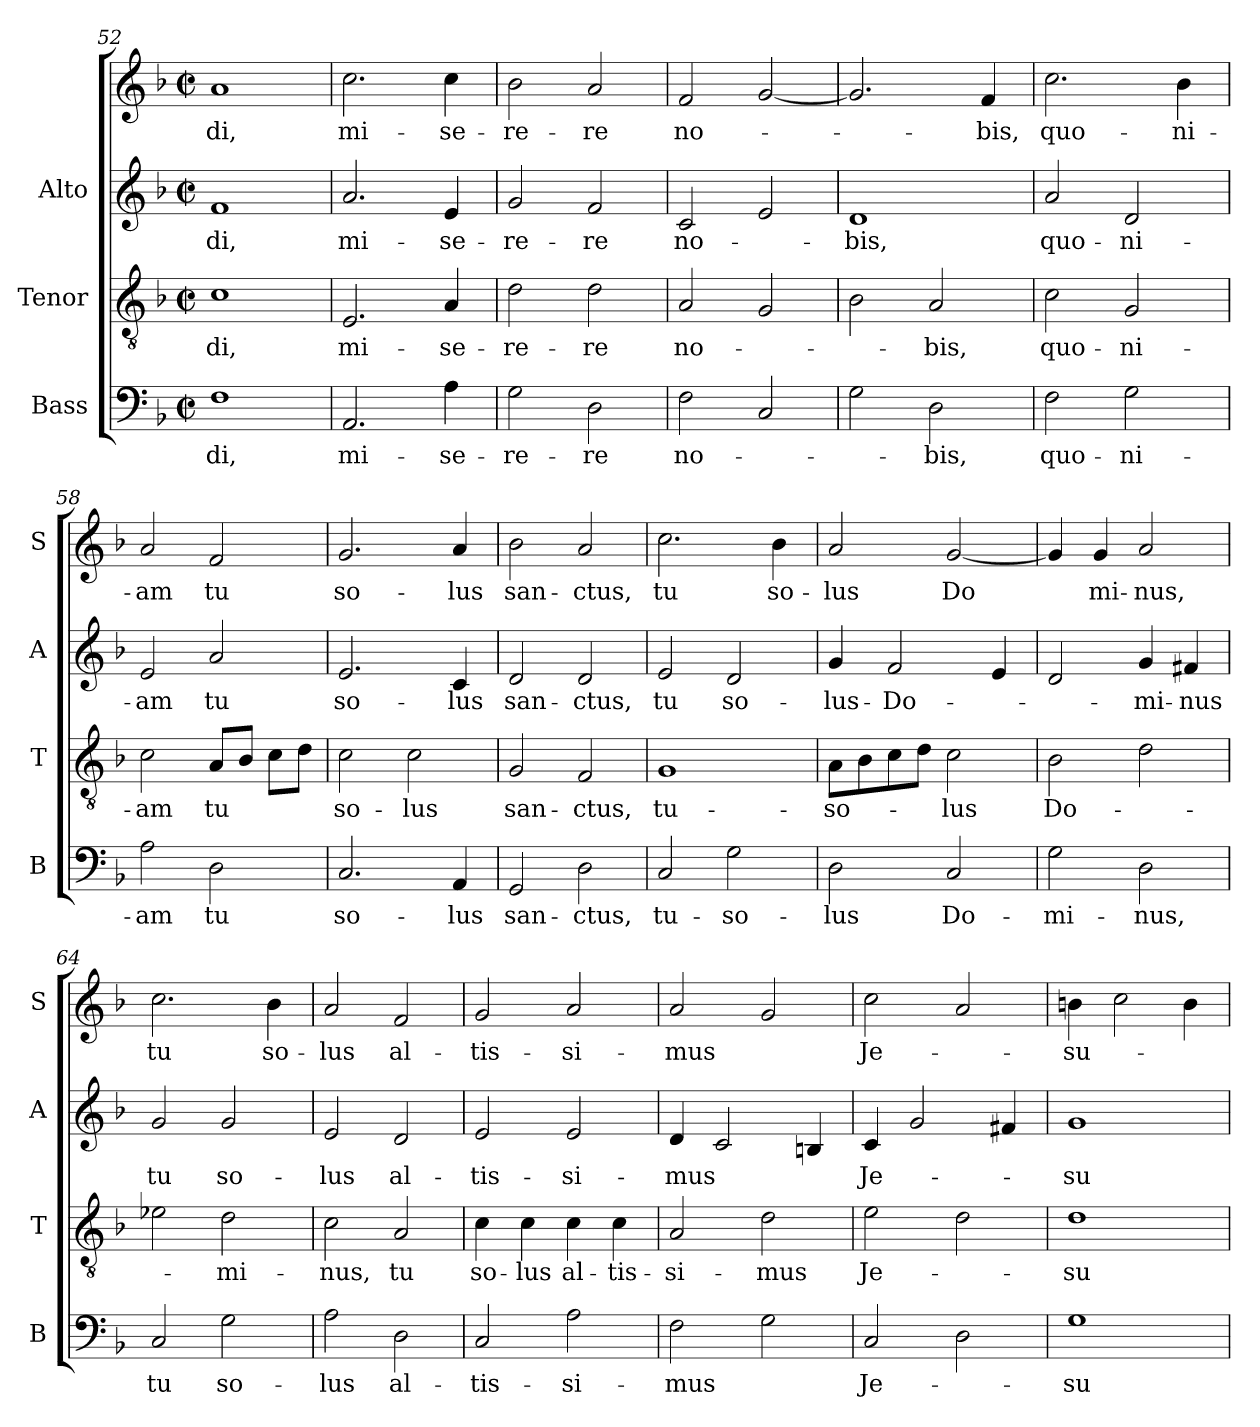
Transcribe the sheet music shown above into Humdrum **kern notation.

**kern	**text	**kern	**text	**kern	**text	**kern	**text
*part4	*part4	*part3	*part3	*part2	*part2	*part1	*part1
*staff4	*staff4	*staff3	*staff3	*staff2	*staff2	*staff1	*staff1
*I"Bass	*	*I"Tenor	*	*I"Alto	*	*	*
*I'B	*	*I'T	*	*I'A	*	*I'S	*
*clefF4	*	*clefGv2	*	*clefG2	*	*clefG2	*
*k[b-]	*	*k[b-]	*	*k[b-]	*	*k[b-]	*
*F:	*	*F:	*	*F:	*	*F:	*
*M2/2	*	*M2/2	*	*M2/2	*	*M2/2	*
*met(c|)	*	*met(c|)	*	*met(c|)	*	*met(c|)	*
=52	=52	=52	=52	=52	=52	=52	=52
1F	-di,	1c	di,	1f	-di,	1a	-di,
=53	=53	=53	=53	=53	=53	=53	=53
2.AA/	mi-	2.E/	mi-	2.a/	mi-	2.cc\	mi-
4A\	-se-	4A/	-se-	4e/	-se-	4cc\	-se-
=54	=54	=54	=54	=54	=54	=54	=54
2G\	-re-	2d\	-re-	2g/	-re-	2b-\	-re-
2D\	-re	2d\	-re	2f/	-re	2a/	-re
!!LO:LB:g=z
=55	=55	=55	=55	=55	=55	=55	=55
2F\	no-	2A/	no-	2c/	no-	2f/	no-
2C/	.	2G/	.	2e/	.	[2g/	.
=56	=56	=56	=56	=56	=56	=56	=56
2G\	.	2B-\	.	1d	-bis,	2.g/]	.
2D\	-bis,	2A/	-bis,	.	.	.	.
.	.	.	.	.	.	4f/	-bis,
=57	=57	=57	=57	=57	=57	=57	=57
2F\	quo-	2c\	quo-	2a/	quo-	2.cc\	quo-
2G\	-ni-	2G/	-ni-	2d/	-ni-	.	.
.	.	.	.	.	.	4b-\	-ni-
=58	=58	=58	=58	=58	=58	=58	=58
2A\	-am	2c\	-am	2e/	-am	2a/	-am
2D\	tu	8A/L	tu	2a/	tu	2f/	tu
.	.	8B-/J	.	.	.	.	.
.	.	8c\L	.	.	.	.	.
.	.	8d\J	.	.	.	.	.
=59	=59	=59	=59	=59	=59	=59	=59
2.C/	so-	2c\	so-	2.e/	so-	2.g/	so-
.	.	2c\	-lus	.	.	.	.
4AA/	-lus	.	.	4c/	-lus	4a/	-lus
=60	=60	=60	=60	=60	=60	=60	=60
2GG/	san-	2G/	san-	2d/	san-	2b-\	san-
2D\	-ctus,	2F/	-ctus,	2d/	-ctus,	2a/	-ctus,
!!LO:LB:g=z
=61	=61	=61	=61	=61	=61	=61	=61
2C/	tu-	1G	tu-	2e/	tu	2.cc\	tu
2G\	-so-	.	.	2d/	so-	.	.
.	.	.	.	.	.	4b-\	so-
=62	=62	=62	=62	=62	=62	=62	=62
2D\	-lus	8A\L	-so-	4g/	-lus-	2a/	-lus
.	.	8B-\	.	.	.	.	.
.	.	8c\	.	2f/	-Do-	.	.
.	.	8d\J	.	.	.	.	.
2C/	Do-	2c\	-lus	.	.	[2g/	Do
.	.	.	.	4e/	.	.	.
=63	=63	=63	=63	=63	=63	=63	=63
2G\	-mi-	2B-\	Do-	2d/	.	4g/]	.
.	.	.	.	.	.	4g/	mi-
2D\	-nus,	2d\	.	4g/	-mi-	2a/	-nus,
.	.	.	.	4f#X/	-nus	.	.
=64	=64	=64	=64	=64	=64	=64	=64
2C/	tu	2e-X\	.	2g/	tu	2.cc\	tu
2G\	so-	2d\	-mi-	2g/	so-	.	.
.	.	.	.	.	.	4b-\	so-
=65	=65	=65	=65	=65	=65	=65	=65
2A\	-lus	2c\	-nus,	2e/	-lus	2a/	-lus
2D\	al-	2A/	tu	2d/	al-	2f/	al-
=66	=66	=66	=66	=66	=66	=66	=66
2C/	-tis-	4c\	so-	2e/	-tis-	2g/	-tis-
.	.	4c\	-lus	.	.	.	.
2A\	-si-	4c\	al-	2e/	-si-	2a/	-si-
.	.	4c\	-tis-	.	.	.	.
!!LO:PB:g=z
=67	=67	=67	=67	=67	=67	=67	=67
2F\	-mus	2A/	-si-	4d/	-mus	2a/	-mus
.	.	.	.	2c/	.	.	.
2G\	.	2d\	-mus	.	.	2g/	.
.	.	.	.	4Bn/	.	.	.
=68	=68	=68	=68	=68	=68	=68	=68
2C/	Je-	2e\	Je-	4c/	Je-	2cc\	Je-
.	.	.	.	2g/	.	.	.
2D\	.	2d\	.	.	.	2a/	.
.	.	.	.	4f#X/	.	.	.
=69	=69	=69	=69	=69	=69	=69	=69
1G	-su	1d	-su	1g	-su	4bn\	-su-
.	.	.	.	.	.	2cc\	.
.	.	.	.	.	.	4b\	.
=	=	=	=	=	=	=	=
*-	*-	*-	*-	*-	*-	*-	*-
